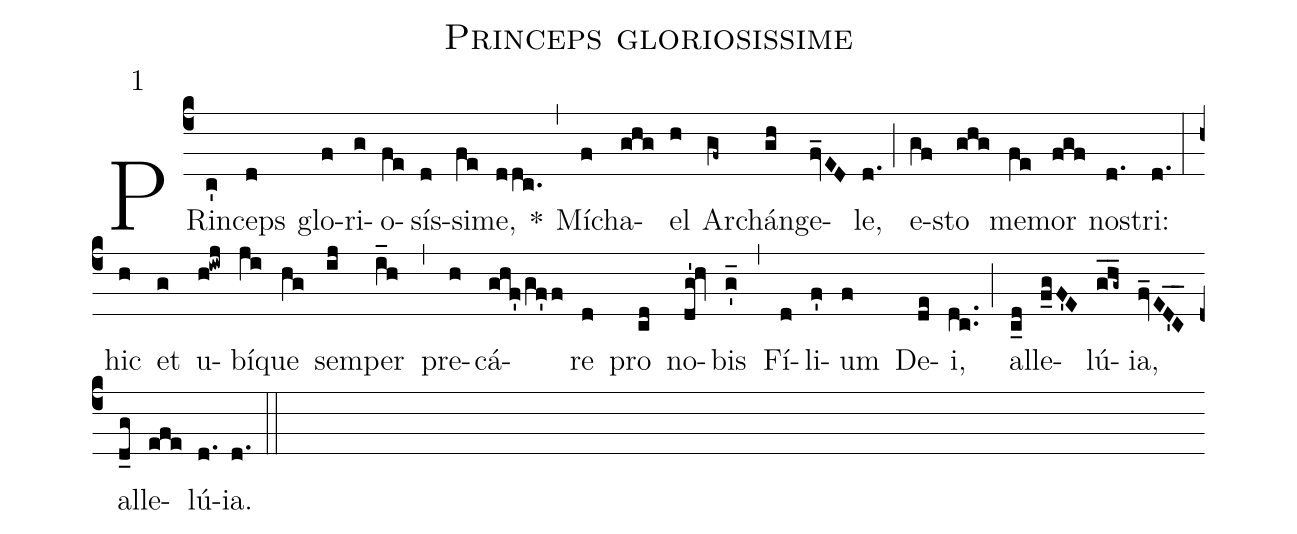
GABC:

name:Princeps gloriosissime;
mode:1;
annotation:1;
office-part:Antiphonae;
%%
(c4) PRin(c')ceps(d) glo(f)ri(g)o(fe)sís(d)si(fe)me,(ddc.) *(,) Mí(f)cha(ghg)el(h) Arch(gf~)án(gh)ge(fv_ED)le,(d.) (;) e(gf)sto(ghg) me(fe)mor(fgf) no(d.)stri:(d.) (:) hic(h) et(g) u(h!iwj)bí(ji)que(hg) sem(ij)per(i_h) (,) pre(h)cá(ghf'/gf'f)re(d) pro(cd) no(dg'!hv)bis(g'_) (,) Fí(d)li(f')um(f) De(de)i,(dc..) (;) al(c_d)le(f_gF'E)lú(g_h_g~)ia,(fv_ED'C__) al(d_g)le(efe)lú(d.)ia.(d.) (::)
